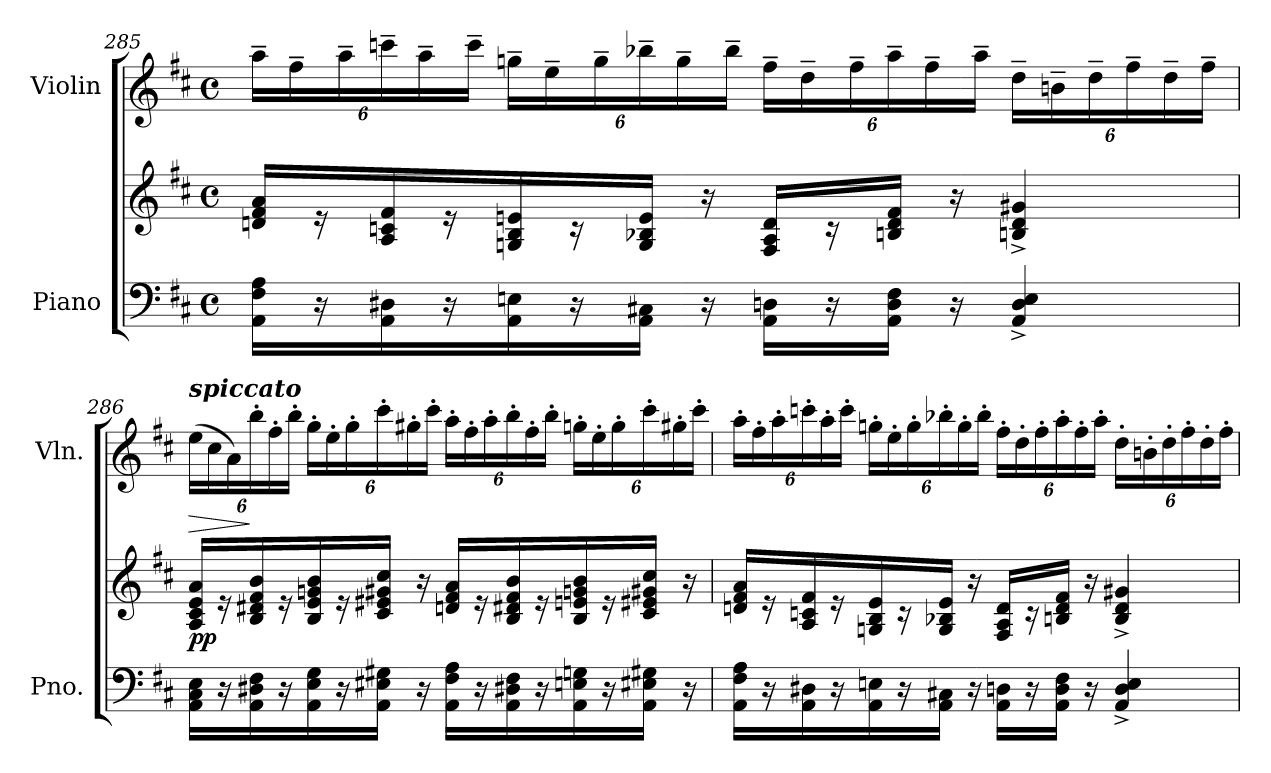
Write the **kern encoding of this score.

**kern	**kern	**dynam	**kern	**dynam
*part2	*part2	*part2	*part1	*part1
*staff3	*staff2	*staff2/3	*staff1	*staff1
*I"Piano	*	*	*I"Violin	*
*I'Pno.	*	*	*I'Vln.	*
!!LO:LB:g=z
*clefF4	*clefG2	*	*clefG2	*
*k[f#c#]	*k[f#c#]	*	*k[f#c#]	*
*M4/4	*M4/4	*	*M4/4	*
*met(c)	*met(c)	*	*met(c)	*
*	*	*	*Xbrackettup	*
=285	=285	=285	=285	=285
16AA\ 16F#\ 16A\LL	16dn/ 16f#/ 16a/LL	.	24aa~\LL	.
.	.	.	24ff#~\	.
16r	16r	.	.	.
.	.	.	24aa~\	.
16AA\ 16D#X\	16A/ 16cn/ 16f#/	.	24cccn~\	.
.	.	.	24aa~\	.
16r	16r	.	.	.
.	.	.	24ccc~\JJ	.
16AA\ 16En\	16Gn/ 16B/ 16en/	.	24ggn~\LL	.
.	.	.	24ee~\	.
16r	16r	.	.	.
.	.	.	24gg~\	.
16AA\ 16C#X\JJ	16G/ 16B-X/ 16e/JJ	.	24bb-X~\	.
.	.	.	24gg~\	.
16r	16r	.	.	.
.	.	.	24bb-~\JJ	.
16AA\ 16Dn\LL	16F#/ 16A/ 16d/LL	.	24ff#~\LL	.
.	.	.	24dd~\	.
16r	16r	.	.	.
.	.	.	24ff#~\	.
16AA\ 16D\ 16F#\JJ	16Bn/ 16d/ 16f#/JJ	.	24aa~\	.
.	.	.	24ff#~\	.
16r	16r	.	.	.
.	.	.	24aa~\JJ	.
4AA/^ 4D/^ 4E/^	4Bn/^ 4d/^ 4g#X/^	.	24dd~\LL	.
.	.	.	24bn~\	.
.	.	.	24dd~\	.
.	.	.	24ff#~\	.
.	.	.	24dd~\	.
.	.	.	24ff#~\JJ	.
!!LO:PB:g=z
=286	=286	=286	=286	=286
!	!	!	!LO:TX:a:Bi:t=spiccato	!
!	!	!LO:DY:b	!	!LO:HP:b
16AA\ 16C#\ 16E\LL	16A/ 16c#/ 16e/ 16a/LL	pp	(24ee\LL	>
.	.	.	24cc#\	.
16r	16r	.	.	.
.	.	.	24a\)	.
!	!	!LO:DY:a	!	!
!	!	!LO:DY:n=1:b	!	!
16AA\ 16D#X\ 16F#\	16B/ 16d#X/ 16f#/ 16b/	mf p	24bb'\	]
.	.	.	24ff#'\	.
16r	16r	.	.	.
.	.	.	24bb'\JJ	.
16AA\ 16E\ 16G\	16B/ 16e/ 16gn/ 16b/	.	24gg'\LL	.
.	.	.	24ee'\	.
16r	16r	.	.	.
.	.	.	24gg'\	.
16AA\ 16E#X\ 16G#X\JJ	16c#/ 16e#X/ 16g#X/ 16cc#/JJ	.	24ccc#'\	.
.	.	.	24gg#X'\	.
16r	16r	.	.	.
.	.	.	24ccc#'\JJ	.
16AA\ 16F#\ 16A\LL	16dn/ 16f#/ 16a/LL	.	24aa'\LL	.
.	.	.	24ff#'\	.
16r	16r	.	.	.
.	.	.	24aa'\	.
16AA\ 16D#X\ 16F#\	16B/ 16d#X/ 16f#/ 16b/	.	24bb'\	.
.	.	.	24ff#'\	.
16r	16r	.	.	.
.	.	.	24bb'\JJ	.
16AA\ 16En\ 16Gn\	16B/ 16en/ 16gn/ 16b/	.	24ggn'\LL	.
.	.	.	24ee'\	.
16r	16r	.	.	.
.	.	.	24gg'\	.
16AA\ 16E#X\ 16G#X\JJ	16c#/ 16e#X/ 16g#X/ 16cc#/JJ	.	24ccc#'\	.
.	.	.	24gg#X'\	.
16r	16r	.	.	.
.	.	.	24ccc#'\JJ	.
!!LO:LB:g=z
=287	=287	=287	=287	=287
16AA\ 16F#\ 16A\LL	16dn/ 16f#/ 16a/LL	.	24aa'\LL	.
.	.	.	24ff#'\	.
16r	16r	.	.	.
.	.	.	24aa'\	.
16AA\ 16D#X\	16A/ 16cn/ 16f#/	.	24cccn'\	.
.	.	.	24aa'\	.
16r	16r	.	.	.
.	.	.	24ccc'\JJ	.
16AA\ 16En\	16Gn/ 16B/ 16e/	.	24ggn'\LL	.
.	.	.	24ee'\	.
16r	16r	.	.	.
.	.	.	24gg'\	.
16AA\ 16C#X\JJ	16G/ 16B-X/ 16e/JJ	.	24bb-X'\	.
.	.	.	24gg'\	.
16r	16r	.	.	.
.	.	.	24bb-'\JJ	.
16AA\ 16Dn\LL	16F#/ 16A/ 16d/LL	.	24ff#'\LL	.
.	.	.	24dd'\	.
16r	16r	.	.	.
.	.	.	24ff#'\	.
16AA\ 16D\ 16F#\JJ	16Bn/ 16d/ 16f#/JJ	.	24aa'\	.
.	.	.	24ff#'\	.
16r	16r	.	.	.
.	.	.	24aa'\JJ	.
4AA/^ 4D/^ 4E/^	4B/^ 4d/^ 4g#X/^	.	24dd'\LL	.
.	.	.	24bn'\	.
.	.	.	24dd'\	.
.	.	.	24ff#'\	.
.	.	.	24dd'\	.
.	.	.	24ff#'\JJ	.
=	=	=	=	=
*-	*-	*-	*-	*-
